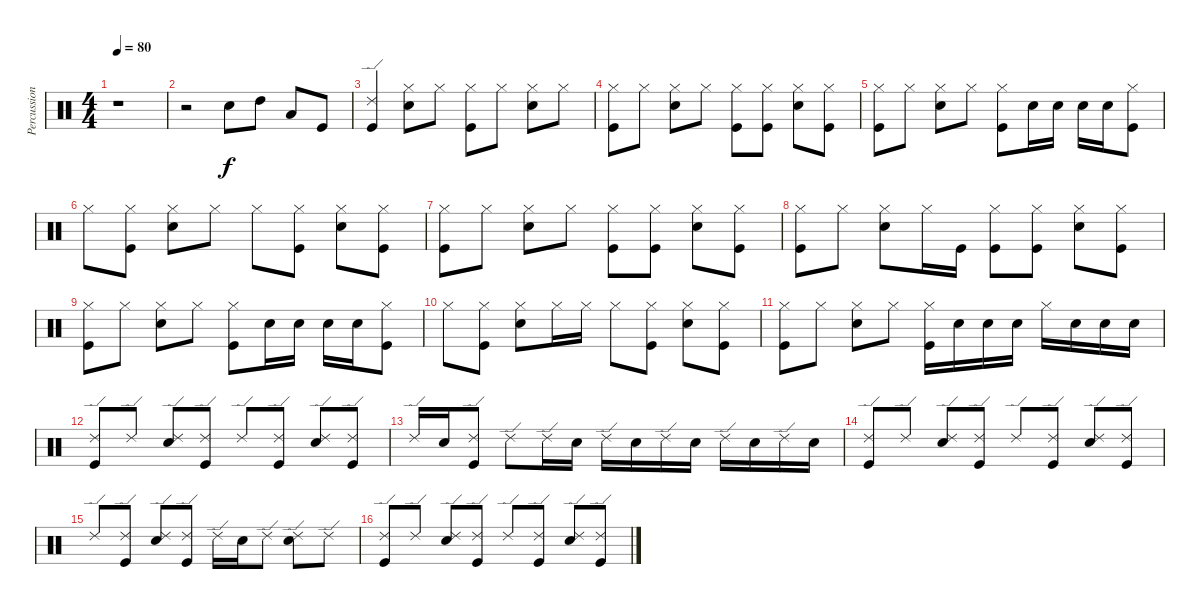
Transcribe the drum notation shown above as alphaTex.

\track ("Percussions" "Percussion") {instrument percussion}
\staff {score}
\articulation defaults
\ts (4 4)
\tempo 80
\clef neutral
\ks c
r.1{dy f} |
r.2 "Snare (hit) 2".8 "High Tom (hit)".8 "Low Tom (hit)".8 "Kick (hit)".8 |
("Ride (edge) 2" "Kick (hit)").4 ("Hi-Hat (closed)" "Snare (hit) 2").8 "Hi-Hat (closed)".8 ("Hi-Hat (closed)" "Kick (hit)").8 "Hi-Hat (closed)".8 ("Hi-Hat (closed)" "Snare (hit) 2").8 "Hi-Hat (closed)".8 |
("Hi-Hat (closed)" "Kick (hit)").8 "Hi-Hat (closed)".8 ("Hi-Hat (closed)" "Snare (hit) 2").8 "Hi-Hat (closed)".8 ("Hi-Hat (closed)" "Kick (hit)").8 ("Hi-Hat (closed)" "Kick (hit)").8 ("Hi-Hat (closed)" "Snare (hit) 2").8 ("Hi-Hat (closed)" "Kick (hit)").8 |
("Hi-Hat (closed)" "Kick (hit)").8 "Hi-Hat (closed)".8 ("Hi-Hat (closed)" "Snare (hit) 2").8 "Hi-Hat (closed)".8 ("Hi-Hat (closed)" "Kick (hit)").8 "Snare (hit) 2".16 "Snare (hit) 2".16 "Snare (hit) 2".16 "Snare (hit) 2".16 ("Hi-Hat (closed)" "Kick (hit)").8 |
"Hi-Hat (closed)".8 ("Hi-Hat (closed)" "Kick (hit)").8 ("Hi-Hat (closed)" "Snare (hit) 2").8 "Hi-Hat (closed)".8 "Hi-Hat (closed)".8 ("Hi-Hat (closed)" "Kick (hit)").8 ("Hi-Hat (closed)" "Snare (hit) 2").8 ("Hi-Hat (closed)" "Kick (hit)").8 |
("Hi-Hat (closed)" "Kick (hit)").8 "Hi-Hat (closed)".8 ("Hi-Hat (closed)" "Snare (hit) 2").8 "Hi-Hat (closed)".8 ("Hi-Hat (closed)" "Kick (hit)").8 ("Hi-Hat (closed)" "Kick (hit)").8 ("Hi-Hat (closed)" "Snare (hit) 2").8 ("Hi-Hat (closed)" "Kick (hit)").8 |
("Hi-Hat (closed)" "Kick (hit)").8 "Hi-Hat (closed)".8 ("Hi-Hat (closed)" "Snare (hit) 2").8 "Hi-Hat (closed)".16 "Kick (hit)".16 ("Hi-Hat (closed)" "Kick (hit)").8 ("Hi-Hat (closed)" "Kick (hit)").8 ("Hi-Hat (closed)" "Snare (hit) 2").8 ("Hi-Hat (closed)" "Kick (hit)").8 |
("Hi-Hat (closed)" "Kick (hit)").8 "Hi-Hat (closed)".8 ("Hi-Hat (closed)" "Snare (hit) 2").8 "Hi-Hat (closed)".8 ("Hi-Hat (closed)" "Kick (hit)").8 "Snare (hit) 2".16 "Snare (hit) 2".16 "Snare (hit) 2".16 "Snare (hit) 2".16 ("Hi-Hat (closed)" "Kick (hit)").8 |
"Hi-Hat (closed)".8 ("Hi-Hat (closed)" "Kick (hit)").8 ("Hi-Hat (closed)" "Snare (hit) 2").8 "Hi-Hat (closed)".16 "Hi-Hat (closed)".16 "Hi-Hat (closed)".8 ("Hi-Hat (closed)" "Kick (hit)").8 ("Hi-Hat (closed)" "Snare (hit) 2").8 ("Hi-Hat (closed)" "Kick (hit)").8 |
("Hi-Hat (closed)" "Kick (hit)").8 "Hi-Hat (closed)".8 ("Hi-Hat (closed)" "Snare (hit) 2").8 "Hi-Hat (closed)".8 ("Hi-Hat (closed)" "Kick (hit)").16 "Snare (hit) 2".16 "Snare (hit) 2".16 "Snare (hit) 2".16 "Hi-Hat (closed)".16 "Snare (hit) 2".16 "Snare (hit) 2".16 "Snare (hit) 2".16 |
("Ride (edge) 2" "Kick (hit)").8 "Ride (edge) 2".8 ("Ride (edge) 2" "Snare (hit) 2").8 ("Ride (edge) 2" "Kick (hit)").8 "Ride (edge) 2".8 ("Ride (edge) 2" "Kick (hit)").8 ("Ride (edge) 2" "Snare (hit) 2").8 ("Ride (edge) 2" "Kick (hit)").8 |
"Ride (edge) 2".16 "Snare (hit) 2".16 ("Ride (edge) 2" "Kick (hit)").8 "Ride (edge) 2".8 "Ride (edge) 2".16 "Snare (hit) 2".16 "Ride (edge) 2".16 "Snare (hit) 2".16 "Ride (edge) 2".16 "Snare (hit) 2".16 "Ride (edge) 2".16 "Snare (hit) 2".16 "Ride (edge) 2".16 "Snare (hit) 2".16 |
("Ride (edge) 2" "Kick (hit)").8 "Ride (edge) 2".8 ("Ride (edge) 2" "Snare (hit) 2").8 ("Ride (edge) 2" "Kick (hit)").8 "Ride (edge) 2".8 ("Ride (edge) 2" "Kick (hit)").8 ("Ride (edge) 2" "Snare (hit) 2").8 ("Ride (edge) 2" "Kick (hit)").8 |
"Ride (edge) 2".8 ("Ride (edge) 2" "Kick (hit)").8 ("Ride (edge) 2" "Snare (hit) 2").8 ("Ride (edge) 2" "Kick (hit)").8 "Ride (edge) 2".16 "Snare (hit) 2".16 "Ride (edge) 2".8 ("Ride (edge) 2" "Snare (hit) 2").8 "Ride (edge) 2".8 |
("Ride (edge) 2" "Kick (hit)").8 "Ride (edge) 2".8 ("Ride (edge) 2" "Snare (hit) 2").8 ("Ride (edge) 2" "Kick (hit)").8 "Ride (edge) 2".8 ("Ride (edge) 2" "Kick (hit)").8 ("Ride (edge) 2" "Snare (hit) 2").8 ("Ride (edge) 2" "Kick (hit)").8
